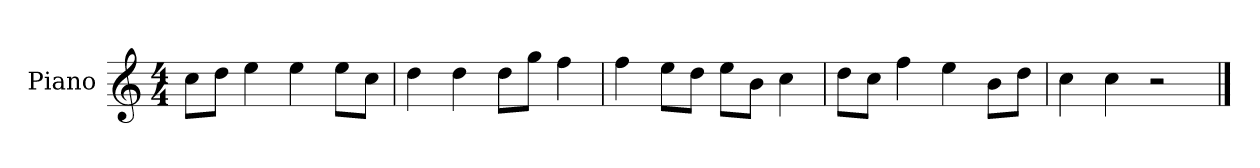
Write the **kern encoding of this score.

**kern
*part1
*staff1
*I"Piano
*I'P-no
*clefG2
*k[]
*M4/4
*MM90
=1
8cc\L
8dd\J
4ee\
4ee\
8ee\L
8cc\J
=2
4dd\
4dd\
8dd\L
8gg\J
4ff\
=3
4ff\
8ee\L
8dd\J
8ee\L
8b\J
4cc\
=4
8dd\L
8cc\J
4ff\
4ee\
8b\L
8dd\J
=5
4cc\
4cc\
2r
==
*-
